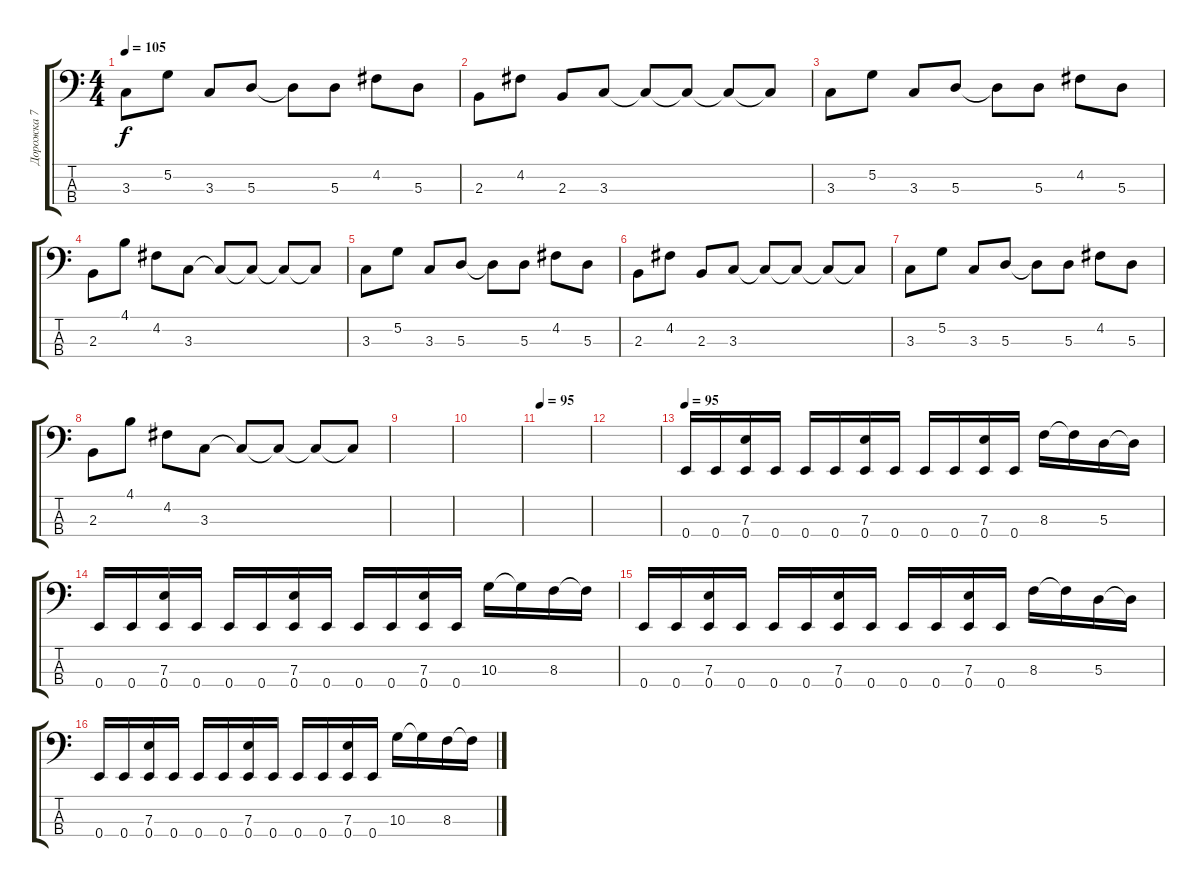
\track ("Дорожка 7" "Дорожка 7") {instrument electricbasspick}
\staff {score tabs}
\tuning (G2 D2 A1 E1) {hide}
\ts (4 4)
\tempo 105
\clef f4
\ks c
3.3.8{dy f} 5.2.8 3.3.8 5.3.8 5.3{t}.8 5.3.8 4.2.8 5.3.8 |
2.3.8 4.2.8 2.3.8 3.3.8 3.3{t}.8 3.3{t}.8 3.3{t}.8 3.3{t}.8 |
3.3.8 5.2.8 3.3.8 5.3.8 5.3{t}.8 5.3.8 4.2.8 5.3.8 |
2.3.8 4.1.8 4.2.8 3.3.8 3.3{t}.8 3.3{t}.8 3.3{t}.8 3.3{t}.8 |
3.3.8 5.2.8 3.3.8 5.3.8 5.3{t}.8 5.3.8 4.2.8 5.3.8 |
2.3.8 4.2.8 2.3.8 3.3.8 3.3{t}.8 3.3{t}.8 3.3{t}.8 3.3{t}.8 |
3.3.8 5.2.8 3.3.8 5.3.8 5.3{t}.8 5.3.8 4.2.8 5.3.8 |
2.3.8 4.1.8 4.2.8 3.3.8 3.3{t}.8 3.3{t}.8 3.3{t}.8 3.3{t}.8 |
|
|
\tempo 95
|
|
\tempo 95
0.4.16 0.4.16 (7.3 0.4).16 0.4.16 0.4.16 0.4.16 (7.3 0.4).16 0.4.16 0.4.16 0.4.16 (7.3 0.4).16 0.4.16 8.3.16 8.3{t}.16 5.3.16 5.3{t}.16 |
0.4.16 0.4.16 (7.3 0.4).16 0.4.16 0.4.16 0.4.16 (7.3 0.4).16 0.4.16 0.4.16 0.4.16 (7.3 0.4).16 0.4.16 10.3.16 10.3{t}.16 8.3.16 8.3{t}.16 |
0.4.16 0.4.16 (7.3 0.4).16 0.4.16 0.4.16 0.4.16 (7.3 0.4).16 0.4.16 0.4.16 0.4.16 (7.3 0.4).16 0.4.16 8.3.16 8.3{t}.16 5.3.16 5.3{t}.16 |
0.4.16 0.4.16 (7.3 0.4).16 0.4.16 0.4.16 0.4.16 (7.3 0.4).16 0.4.16 0.4.16 0.4.16 (7.3 0.4).16 0.4.16 10.3.16 10.3{t}.16 8.3.16 8.3{t}.16
